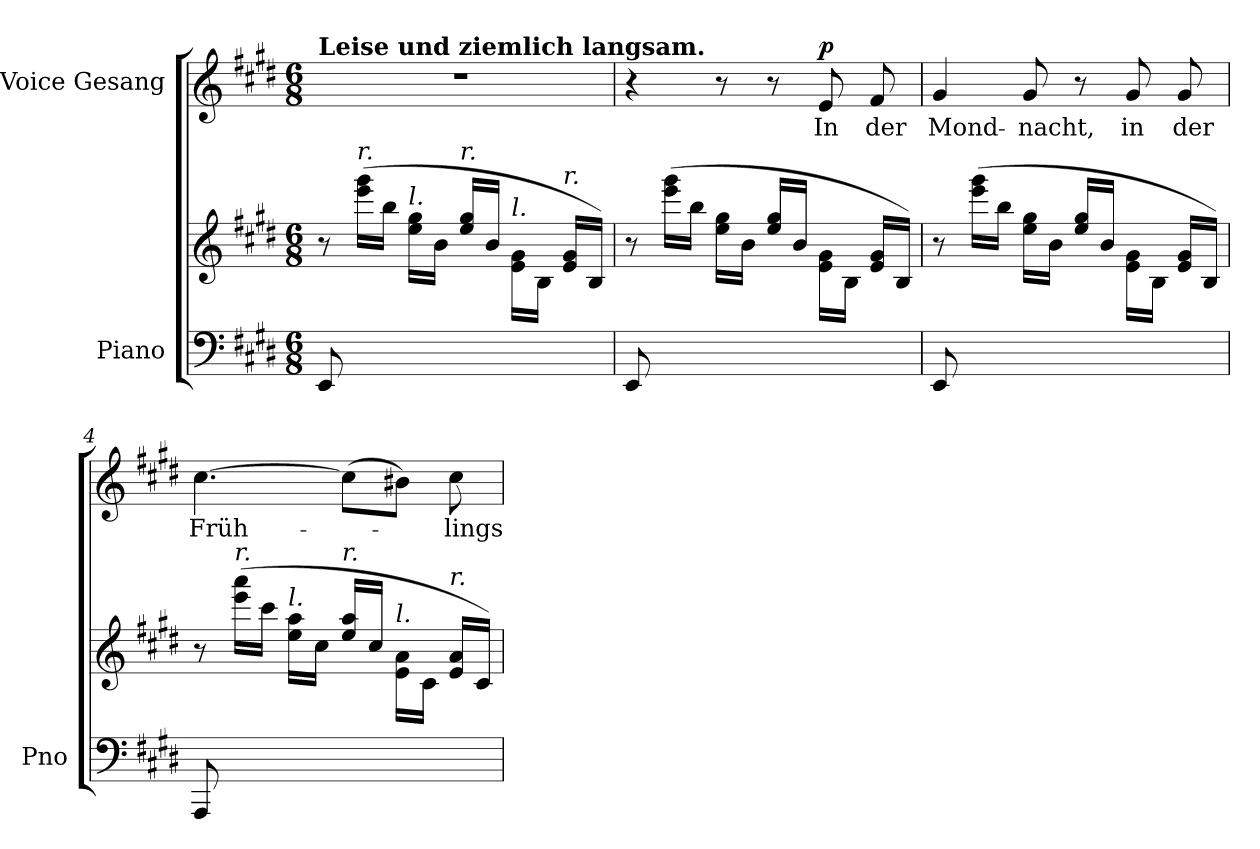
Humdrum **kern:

**kern	**kern	**dynam	**kern	**text	**dynam
*part2	*part2	*part2	*part1	*part1	*part1
*staff3	*staff2	*staff2/3	*staff1	*staff1	*staff1
*I"Piano	*	*	*I"Voice Gesang	*	*
*I'Pno	*	*	*	*	*
*clefF4	*clefG2	*	*clefG2	*	*
*k[f#c#g#d#]	*k[f#c#g#d#]	*	*k[f#c#g#d#]	*	*
*M6/8	*M6/8	*	*M6/8	*	*
=1	=1	=1	=1	=1	=1
!	!	!	!LO:TX:a:B:t=Leise und ziemlich langsam.	!	!
!	!	!LO:DY:b	!	!	!
!	!	!LO:DY:n=1:b	!	!	!
8EE/	8r	pp other-dynamics	2.r	.	.
!	!LO:TX:a:i:t=r.	!	!	!	!
8ryy	(16eee\ 16ggg#\LL	.	.	.	.
.	16bb\JJ	.	.	.	.
!	!LO:TX:a:i:t=l.	!	!	!	!
8ryy	16ee\ 16gg#\LL	.	.	.	.
.	16b\JJ	.	.	.	.
!	!LO:TX:a:i:t=r.	!	!	!	!
4ryy	16ee/ 16gg#/LL	.	.	.	.
.	16b/JJ	.	.	.	.
!	!LO:TX:a:i:t=l.	!	!	!	!
.	16e\ 16g#\LL	.	.	.	.
.	16B\JJ	.	.	.	.
!	!LO:TX:a:i:t=r.	!	!	!	!
8ryy	16e/ 16g#/LL	.	.	.	.
.	16B/JJ)	.	.	.	.
=2	=2	=2	=2	=2	=2
8EE/	8r	.	4r	.	.
8ryy	(16eee\ 16ggg#\LL	.	.	.	.
.	16bb\JJ	.	.	.	.
8ryy	16ee\ 16gg#\LL	.	8r	.	.
.	16b\JJ	.	.	.	.
4ryy	16ee/ 16gg#/LL	.	8r	.	.
.	16b/JJ	.	.	.	.
!	!	!	!	!LO:LY:b	!LO:DY:a
.	16e\ 16g#\LL	.	8e/	In	p
.	16B\JJ	.	.	.	.
!	!	!	!	!LO:LY:b	!
8ryy	16e/ 16g#/LL	.	8f#/	der	.
.	16B/JJ)	.	.	.	.
!!LO:LB:g=z
=3	=3	=3	=3	=3	=3
!	!	!	!	!LO:LY:b	!
8EE/	8r	.	4g#/	Mond-	.
8ryy	(16eee\ 16ggg#\LL	.	.	.	.
.	16bb\JJ	.	.	.	.
!	!	!	!	!LO:LY:b	!
8ryy	16ee\ 16gg#\LL	.	8g#/	-nacht,	.
.	16b\JJ	.	.	.	.
4ryy	16ee/ 16gg#/LL	.	8r	.	.
.	16b/JJ	.	.	.	.
!	!	!	!	!LO:LY:b	!
.	16e\ 16g#\LL	.	8g#/	in	.
.	16B\JJ	.	.	.	.
!	!	!	!	!LO:LY:b	!
8ryy	16e/ 16g#/LL	.	8g#/	der	.
.	16B/JJ)	.	.	.	.
=4	=4	=4	=4	=4	=4
!	!	!	!	!LO:LY:b	!
8AAA/	8r	.	[4.cc#\	Früh-	.
!	!LO:TX:a:i:t=r.	!	!	!	!
8ryy	(16eee\ 16aaa\LL	.	.	.	.
.	16ccc#\JJ	.	.	.	.
!	!LO:TX:a:i:t=l.	!	!	!	!
8ryy	16ee\ 16aa\LL	.	.	.	.
.	16cc#\JJ	.	.	.	.
!	!LO:TX:a:i:t=r.	!	!	!	!
4ryy	16ee/ 16aa/LL	.	(8cc#\L]	.	.
.	16cc#/JJ	.	.	.	.
!	!LO:TX:a:i:t=l.	!	!	!	!
.	16e\ 16a\LL	.	8b#X\J)	.	.
.	16c#\JJ	.	.	.	.
!	!LO:TX:a:i:t=r.	!	!	!	!
!	!	!	!	!LO:LY:b	!
8ryy	16e/ 16a/LL	.	8cc#\	-lings-	.
.	16c#/JJ)	.	.	.	.
=	=	=	=	=	=
*-	*-	*-	*-	*-	*-
